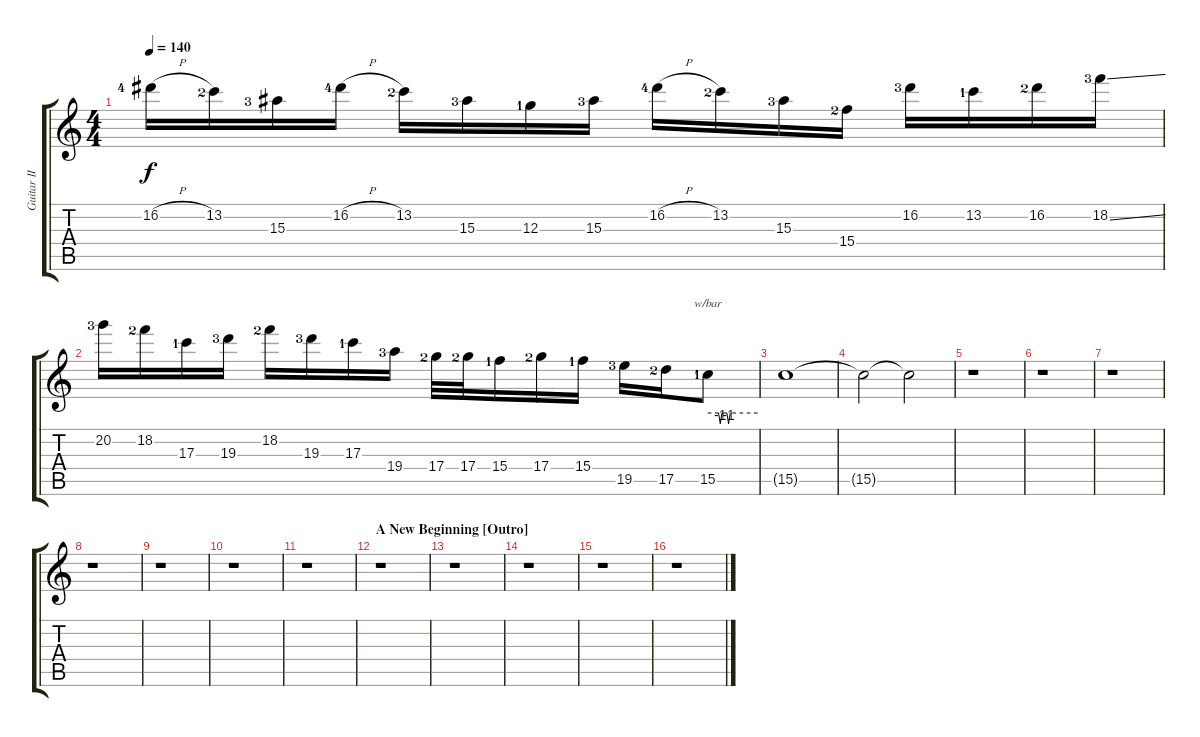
\track ("Guitar II" "Guitar II") {instrument distortionguitar}
\staff {score tabs}
\tuning (E4 B3 G3 D3 A2 E2) {hide}
\ts (4 4)
\tempo 140
\clef g2
\ks c
16.2{h lf 5}.16{dy f} 13.2{lf 3}.16 15.3{lf 4}.16 16.2{h lf 5}.16 13.2{lf 3}.16 15.3{lf 4}.16 12.3{lf 2}.16 15.3{lf 4}.16 16.2{h lf 5}.16 13.2{lf 3}.16 15.3{lf 4}.16 15.4{lf 3}.16 16.2{lf 4}.16 13.2{lf 2}.16 16.2{lf 3}.16 18.2{ss lf 4}.16 |
20.2{lf 4}.16 18.2{lf 3}.16 17.3{lf 2}.16 19.3{lf 4}.16 18.2{lf 3}.16 19.3{lf 4}.16 17.3{lf 2}.16 19.4{lf 4}.16 17.4{lf 3}.32 17.4{lf 3}.32 15.4{lf 2}.16 17.4{lf 3}.16 15.4{lf 2}.16 19.5{lf 4}.16 17.5{lf 3}.16 15.5{lf 2}.8{tbe (custom default 0 0 13 0 15 -4 17 0 23 0 25 -4 27 0 60 0)} |
15.5{t}.1 |
15.5{t}.2 15.5{t}.2{volume 0} |
r.1 |
r.1 |
r.1 |
r.1 |
r.1 |
r.1 |
r.1 |
\section ("" "A New Beginning [Outro]")
r.1 |
r.1 |
r.1 |
r.1 |
r.1
